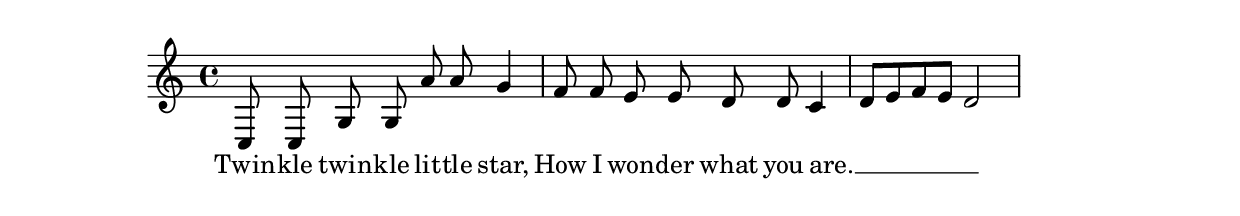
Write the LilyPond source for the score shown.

\version "2.18.2"
\book {
  \header {
  }
  
  \bookpart {
    \new Staff = SopranoStaff \with { } 
    \context Staff = SopranoStaff {
      \relative c {
        \clef "treble"
        \autoBeamOff
        \time 4/4
        c8 c g' g a' a g4
        f8 f e e d d c4 d8[ e f e] d2
      }
      \addlyrics {
        Twin -- kle twin -- kle lit -- tle star,
        How I won -- der what you are. __ _ _
      }
    }
  }
}